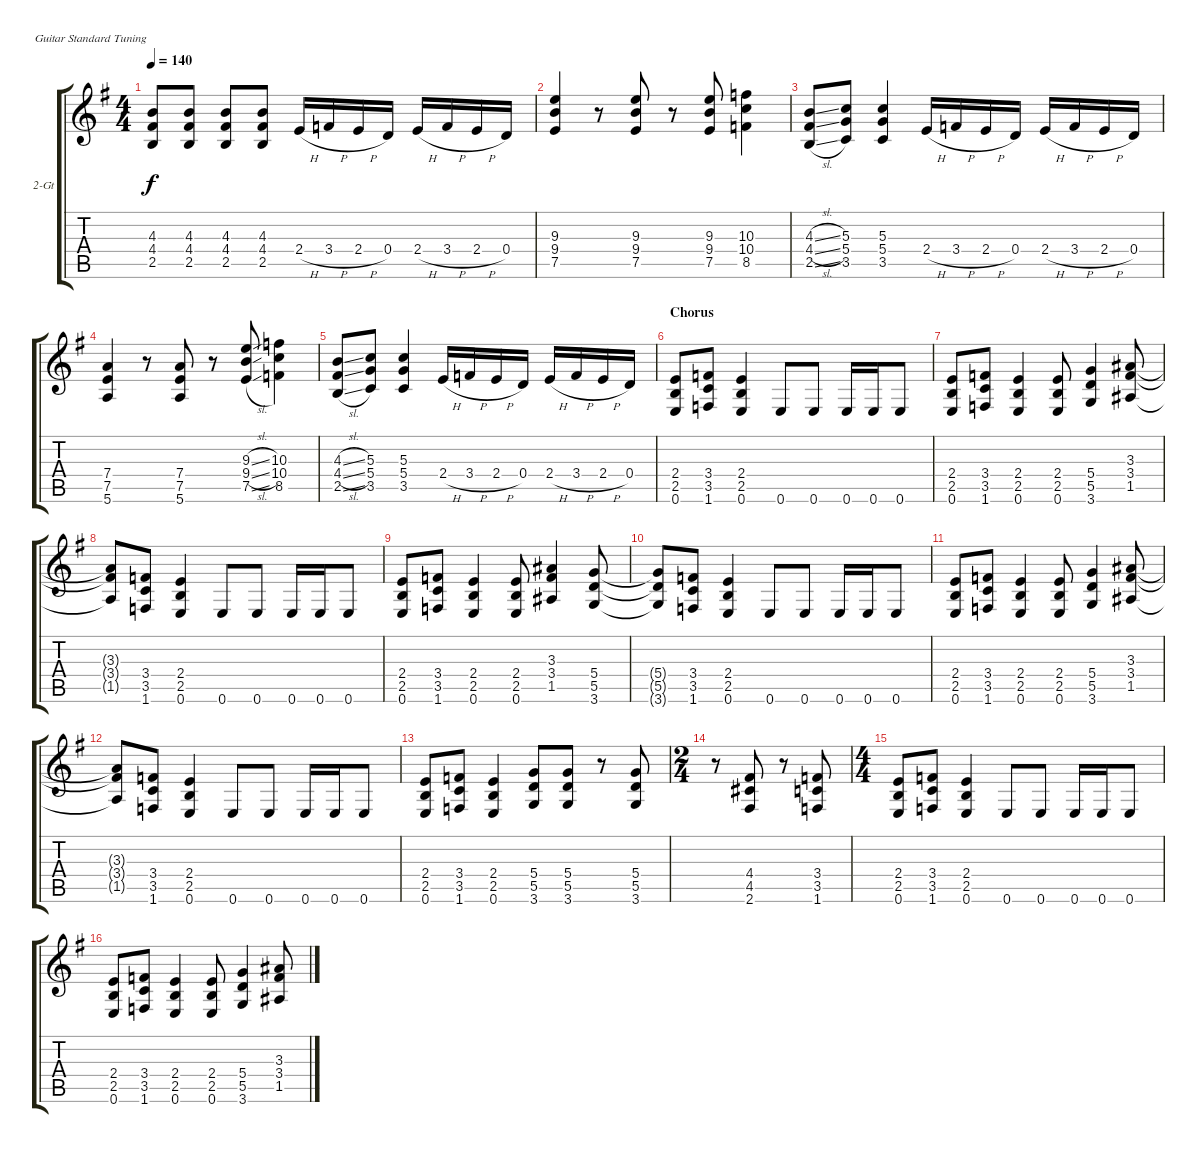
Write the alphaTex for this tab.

\bracketExtendMode groupsimilarinstruments
\firstSystemTrackNameOrientation horizontal
\otherSystemsTrackNameOrientation horizontal
\track ("2-Gt" "2-Gt") {instrument distortionguitar}
\staff {score tabs}
\tuning (E4 B3 G3 D3 A2 E2)
\ts (4 4)
\tempo 140
\clef g2
\scale
1.05549
\ks g
(4.3 4.4 2.5).8{dy f} (4.3 4.4 2.5).8 (4.3 4.4 2.5).8 (4.3 4.4 2.5).8 2.4{h}.16 3.4{h}.16 2.4{h}.16 0.4.16 2.4{h}.16 3.4{h}.16 2.4{h}.16 0.4.16 |
\scale
0.944515 (9.3 9.4 7.5).4 r.8 (9.3 9.4 7.5).8 r.8 (9.3 9.4 7.5).8 (10.3 10.4 8.5).4 |
\scale
1.05549 (4.3{sl} 4.4{sl} 2.5{sl}).8 (5.3 5.4 3.5).8 (5.3 5.4 3.5).4 2.4{h}.16 3.4{h}.16 2.4{h}.16 0.4.16 2.4{h}.16 3.4{h}.16 2.4{h}.16 0.4.16 |
\scale
0.944515 (7.4 7.5 5.6).4 r.8 (7.4 7.5 5.6).8 r.8 (9.3{sl} 9.4{sl} 7.5{sl}).8 (10.3 10.4 8.5).4 |
\scale
1.05549 (4.3{sl} 4.4{sl} 2.5{sl}).8 (5.3 5.4 3.5).8 (5.3 5.4 3.5).4 2.4{h}.16 3.4{h}.16 2.4{h}.16 0.4.16 2.4{h}.16 3.4{h}.16 2.4{h}.16 0.4.16 |
\section ("" "Chorus")
\scale
0.944515 (2.4 2.5 0.6).8 (3.4 3.5 1.6).8 (2.4 2.5 0.6).4 0.6.8 0.6.8 0.6.16 0.6.16 0.6.8 |
\scale
1.05549 (2.4 2.5 0.6).8 (3.4 3.5 1.6).8 (2.4 2.5 0.6).4 (2.4 2.5 0.6).8 (5.4 5.5 3.6).4 (3.3 3.4 1.5).8 |
\scale
0.944515 (3.3{t} 3.4{t} 1.5{t}).8 (3.4 3.5 1.6).8 (2.4 2.5 0.6).4 0.6.8 0.6.8 0.6.16 0.6.16 0.6.8 |
\scale
1.05549 (2.4 2.5 0.6).8 (3.4 3.5 1.6).8 (2.4 2.5 0.6).4 (2.4 2.5 0.6).8 (3.3 3.4 1.5).4 (5.4 5.5 3.6).8 |
\scale
0.944515 (5.4{t} 3.6{t} 5.5{t}).8 (3.4 3.5 1.6).8 (2.4 2.5 0.6).4 0.6.8 0.6.8 0.6.16 0.6.16 0.6.8 |
\scale
1.05549 (2.4 2.5 0.6).8 (3.4 3.5 1.6).8 (2.4 2.5 0.6).4 (2.4 2.5 0.6).8 (5.4 5.5 3.6).4 (3.3 3.4 1.5).8 |
\scale
0.944515 (3.3{t} 3.4{t} 1.5{t}).8 (3.4 3.5 1.6).8 (2.4 2.5 0.6).4 0.6.8 0.6.8 0.6.16 0.6.16 0.6.8 |
\scale
1.05549 (2.4 2.5 0.6).8 (3.4 3.5 1.6).8 (2.4 2.5 0.6).4 (5.4 5.5 3.6).8 (5.4 5.5 3.6).8 r.8 (5.4 5.5 3.6).8 |
\ts (2 4)
\scale
0.944515 r.8 (4.4 4.5 2.6).8 r.8 (3.4 3.5 1.6).8 |
\ts (4 4)
\scale
1.08575 (2.4 2.5 0.6).8 (3.4 3.5 1.6).8 (2.4 2.5 0.6).4 0.6.8 0.6.8 0.6.16 0.6.16 0.6.8 |
\scale
0.91425 (2.4 2.5 0.6).8 (3.4 3.5 1.6).8 (2.4 2.5 0.6).4 (2.4 2.5 0.6).8 (5.4 5.5 3.6).4 (3.3 3.4 1.5).8
